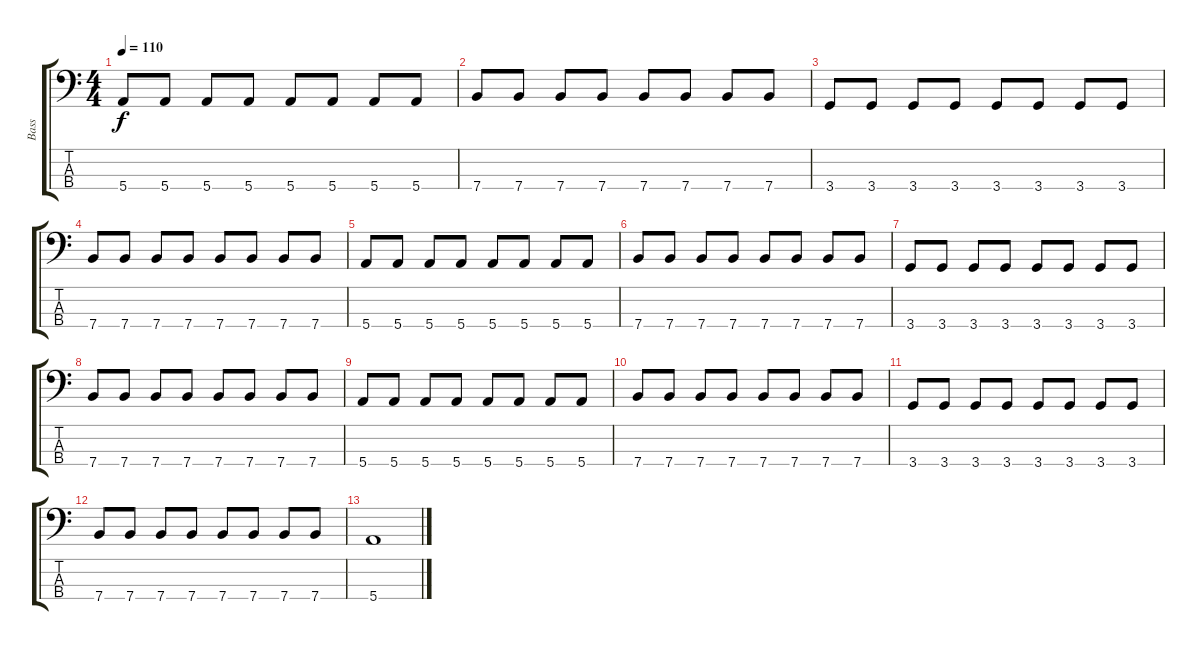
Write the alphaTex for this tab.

\track ("Bass" "Bass") {instrument electricbassfinger}
\staff {score tabs}
\tuning (G2 D2 A1 E1) {hide}
\ts (4 4)
\tempo 110
\clef f4
\ks c
5.4.8{dy f} 5.4.8 5.4.8 5.4.8 5.4.8 5.4.8 5.4.8 5.4.8 |
7.4.8 7.4.8 7.4.8 7.4.8 7.4.8 7.4.8 7.4.8 7.4.8 |
3.4.8 3.4.8 3.4.8 3.4.8 3.4.8 3.4.8 3.4.8 3.4.8 |
7.4.8 7.4.8 7.4.8 7.4.8 7.4.8 7.4.8 7.4.8 7.4.8 |
5.4.8 5.4.8 5.4.8 5.4.8 5.4.8 5.4.8 5.4.8 5.4.8 |
7.4.8 7.4.8 7.4.8 7.4.8 7.4.8 7.4.8 7.4.8 7.4.8 |
3.4.8 3.4.8 3.4.8 3.4.8 3.4.8 3.4.8 3.4.8 3.4.8 |
7.4.8 7.4.8 7.4.8 7.4.8 7.4.8 7.4.8 7.4.8 7.4.8 |
5.4.8 5.4.8 5.4.8 5.4.8 5.4.8 5.4.8 5.4.8 5.4.8 |
7.4.8 7.4.8 7.4.8 7.4.8 7.4.8 7.4.8 7.4.8 7.4.8 |
3.4.8 3.4.8 3.4.8 3.4.8 3.4.8 3.4.8 3.4.8 3.4.8 |
7.4.8 7.4.8 7.4.8 7.4.8 7.4.8 7.4.8 7.4.8 7.4.8 |
5.4.1
